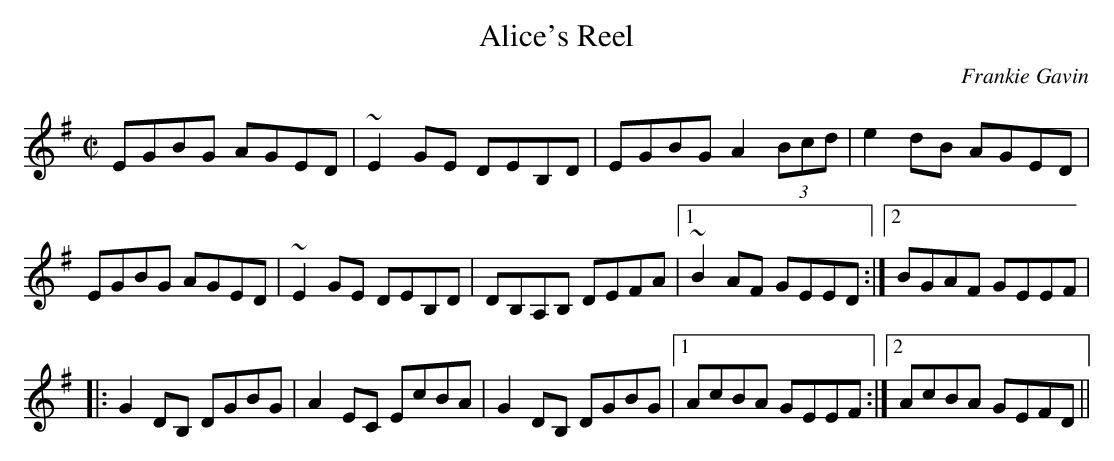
X:1
T:Alice's Reel
M:C|
L:1/8
C:Frankie Gavin
K:EMin
EGBG AGED|~E2GE DEB,D|EGBG A2 (3Bcd|e2dB AGED|
!EGBG AGED|~E2GE DEB,D|DB,A,B, DEFA|1~B2AF GEED:|2BGAF GEEF|
!|:G2DB, DGBG|A2EC EcBA|G2DB, DGBG|1AcBA GEEF:|2AcBA GEFD||
